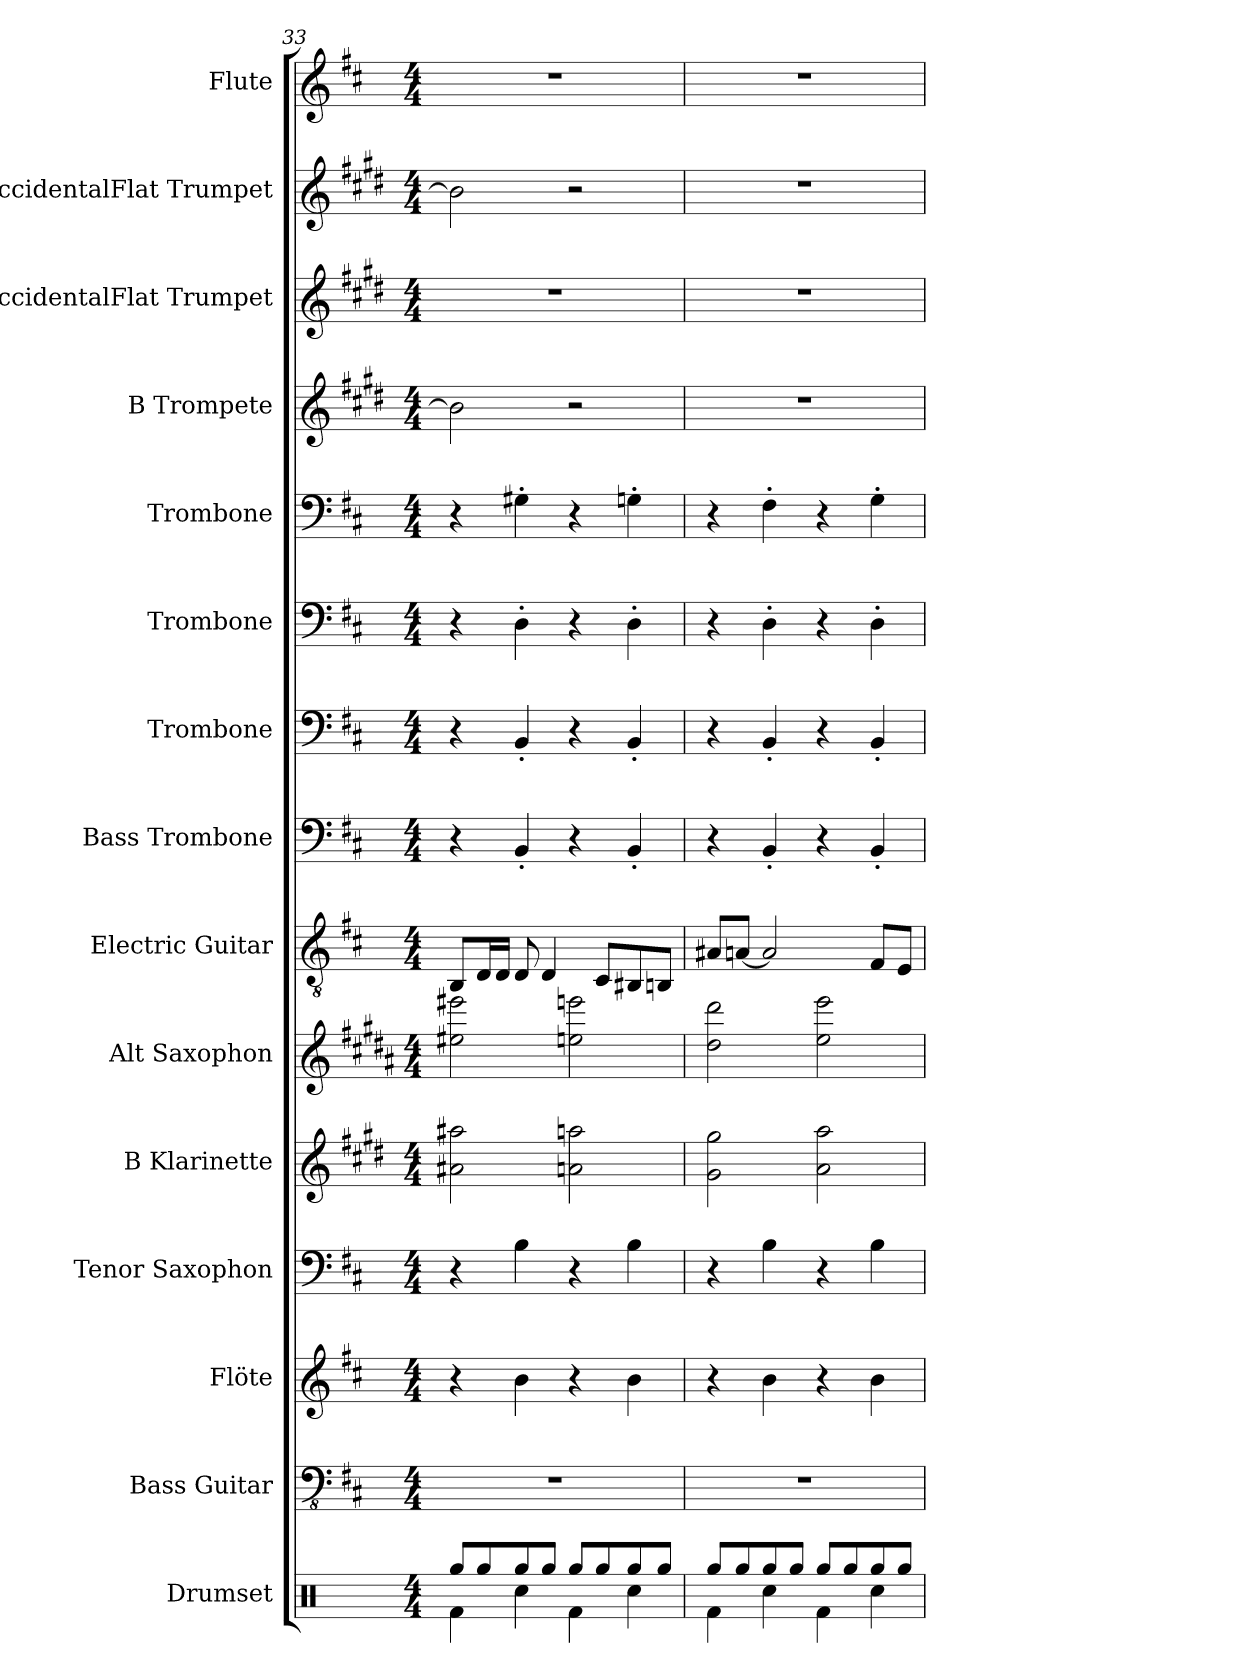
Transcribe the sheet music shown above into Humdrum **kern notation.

**kern	**kern	**kern	**kern	**kern	**kern	**kern	**kern	**kern	**kern	**kern	**kern	**kern	**kern	**kern
*part15	*part14	*part13	*part12	*part11	*part10	*part9	*part8	*part7	*part6	*part5	*part4	*part3	*part2	*part1
*staff15	*staff14	*staff13	*staff12	*staff11	*staff10	*staff9	*staff8	*staff7	*staff6	*staff5	*staff4	*staff3	*staff2	*staff1
*I"Drumset	*I"Bass Guitar	*I"Flöte	*I"Tenor Saxophon	*I"B Klarinette	*I"Alt Saxophon	*I"Electric Guitar	*I"Bass Trombone	*I"Trombone	*I"Trombone	*I"Trombone	*I"B Trompete	*I"BaccidentalFlat Trumpet	*I"BaccidentalFlat Trumpet	*I"Flute
*I'Drs.	*I'B. Guit.	*I'Fl.	*I'T. Sax.	*I'B Kl.	*I'A. Sax.	*I'El. Guit.	*I'B. Trb.	*I'Trb.	*I'Trb.	*I'Trb.	*I'B Tpt.	*I'BaccidentalFlat Tpt.	*I'BaccidentalFlat Tpt.	*I'Fl.
*clefX	*clefFv4	*clefG2	*clefF4	*clefG2	*clefG2	*clefGv2	*clefF4	*clefF4	*clefF4	*clefF4	*clefG2	*clefG2	*clefG2	*clefG2
*	*	*	*ITrd8c14	*ITrd1c2	*ITrd5c9	*	*	*	*	*	*ITrd1c2	*ITrd1c2	*ITrd1c2	*
*k[]	*k[f#c#]	*k[f#c#]	*k[f#c#]	*k[f#c#]	*k[f#c#]	*k[f#c#]	*k[f#c#]	*k[f#c#]	*k[f#c#]	*k[f#c#]	*k[f#c#]	*k[f#c#]	*k[f#c#]	*k[f#c#]
*M4/4	*M4/4	*M4/4	*M4/4	*M4/4	*M4/4	*M4/4	*M4/4	*M4/4	*M4/4	*M4/4	*M4/4	*M4/4	*M4/4	*M4/4
=33	=33	=33	=33	=33	=33	=33	=33	=33	=33	=33	=33	=33	=33	=33
*^	*	*	*	*	*	*	*	*	*	*	*	*	*	*
8Rgg/L	4Rf\	1r	4r	4r	2g#X\ 2gg#X\	2g#X\ 2gg#X\	8BB/L	4r	4r	4r	4r	2a\]	1r	2a\]	1r
8Rgg/	.	.	.	.	.	.	16D/L	.	.	.	.	.	.	.	.
.	.	.	.	.	.	.	16D/JJ	.	.	.	.	.	.	.	.
8Rgg/	4Rcc\	.	4b\	4BB\	.	.	8D/	4BB'/	4BB'/	4D'\	4G#X'\	.	.	.	.
8Rgg/J	.	.	.	.	.	.	4D/	.	.	.	.	.	.	.	.
8Rgg/L	4Rf\	.	4r	4r	2gn\ 2ggn\	2gn\ 2ggn\	.	4r	4r	4r	4r	2r	.	2r	.
8Rgg/	.	.	.	.	.	.	8C#/L	.	.	.	.	.	.	.	.
8Rgg/	4Rcc\	.	4b\	4BB\	.	.	8BB#X/	4BB'/	4BB'/	4D'\	4Gn'\	.	.	.	.
8Rgg/J	.	.	.	.	.	.	8BBn/J	.	.	.	.	.	.	.	.
=34	=34	=34	=34	=34	=34	=34	=34	=34	=34	=34	=34	=34	=34	=34	=34
8Rgg/L	4Rf\	1r	4r	4r	2f#\ 2ff#\	2f#\ 2ff#\	8A#X/L	4r	4r	4r	4r	1r	1r	1r	1r
8Rgg/	.	.	.	.	.	.	[8An/J	.	.	.	.	.	.	.	.
8Rgg/	4Rcc\	.	4b\	4BB\	.	.	2A/]	4BB'/	4BB'/	4D'\	4F#'\	.	.	.	.
8Rgg/J	.	.	.	.	.	.	.	.	.	.	.	.	.	.	.
8Rgg/L	4Rf\	.	4r	4r	2g\ 2gg\	2g\ 2gg\	.	4r	4r	4r	4r	.	.	.	.
8Rgg/	.	.	.	.	.	.	.	.	.	.	.	.	.	.	.
8Rgg/	4Rcc\	.	4b\	4BB\	.	.	8F#/L	4BB'/	4BB'/	4D'\	4G'\	.	.	.	.
8Rgg/J	.	.	.	.	.	.	8E/J	.	.	.	.	.	.	.	.
*v	*v	*	*	*	*	*	*	*	*	*	*	*	*	*	*
=	=	=	=	=	=	=	=	=	=	=	=	=	=	=
*-	*-	*-	*-	*-	*-	*-	*-	*-	*-	*-	*-	*-	*-	*-
